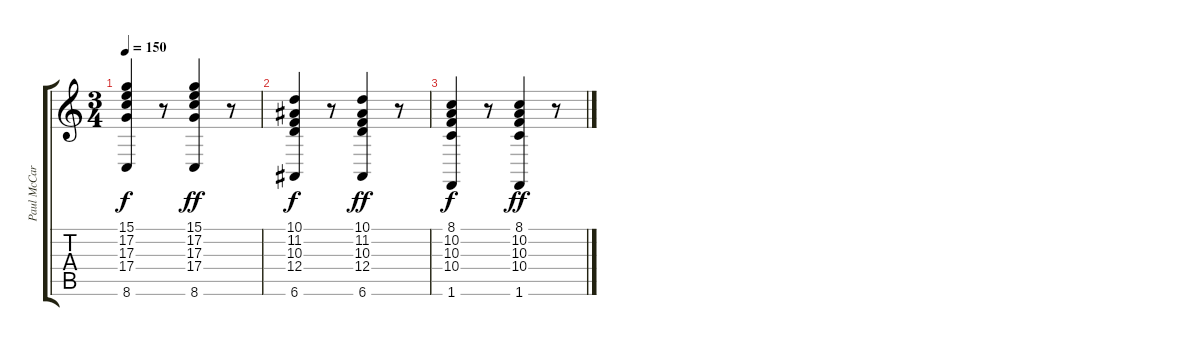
\track ("Paul McCartney (Piano)" "Paul McCar") {instrument brightacousticpiano}
\staff {score tabs}
\tuning (E4 B3 G3 D3 A2 E2) {hide}
\ts (3 4)
\tempo 150
\clef g2
\ks c
(15.1 17.2 17.3 17.4 8.6).4{dy f} r.8 (15.1 17.2 17.3 17.4 8.6).4{dy ff} r.8 |
(10.1 11.2 10.3 12.4 6.6).4{dy f} r.8 (10.1 11.2 10.3 12.4 6.6).4{dy ff} r.8 |
(8.1 10.2 10.3 10.4 1.6).4{dy f} r.8 (8.1 10.2 10.3 10.4 1.6).4{dy ff} r.8
